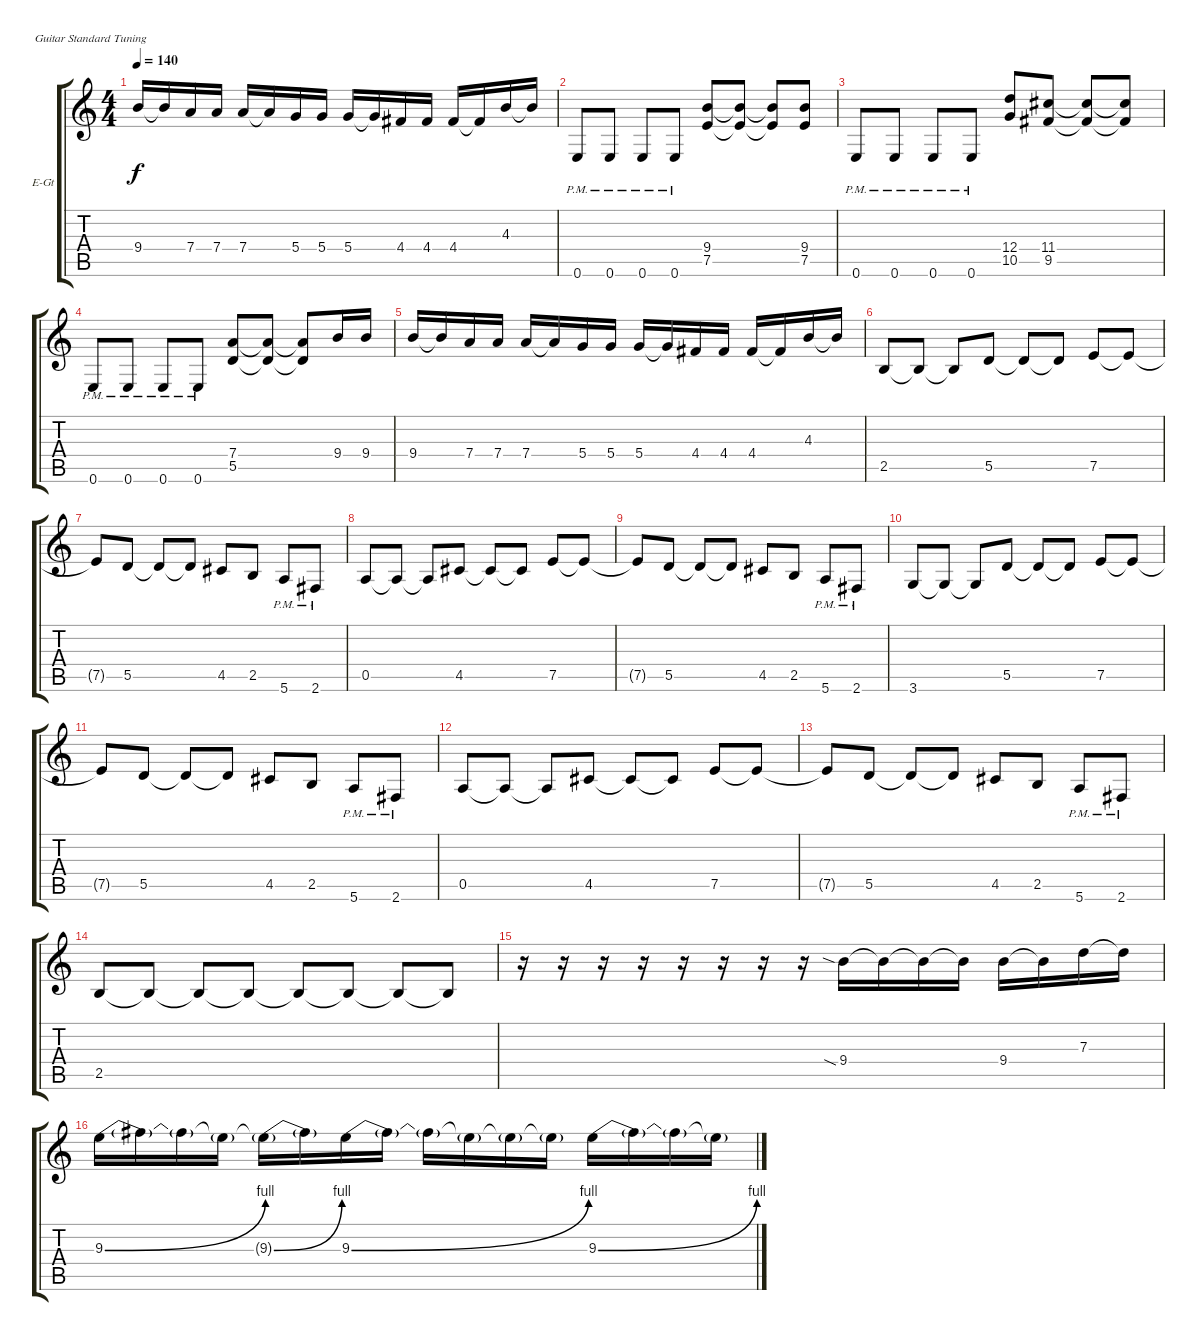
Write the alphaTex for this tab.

\defaultSystemsLayout 4
\bracketExtendMode groupsimilarinstruments
\firstSystemTrackNameOrientation horizontal
\otherSystemsTrackNameOrientation horizontal
\track ("Electric Guitar" "E-Gt") {instrument distortionguitar}
\staff {score tabs}
\tuning (E4 B3 G3 D3 A2 E2)
\ts (4 4)
\tempo 140
\clef g2
\ks c
9.4.16{dy f} 9.4{t}.16 7.4.16 7.4.16 7.4.16 7.4{t}.16 5.4.16 5.4.16 5.4.16 5.4{t}.16 4.4.16 4.4.16 4.4.16 4.4{t}.16 4.3.16 4.3{t}.16 |
0.6{pm}.8 0.6{pm}.8 0.6{pm}.8 0.6{pm}.8 (7.5 9.4).8 (7.5{t} 9.4{t}).8 (7.5{t} 9.4{t}).8 (7.5 9.4).8 |
0.6{pm}.8 0.6{pm}.8 0.6{pm}.8 0.6{pm}.8 (10.5 12.4).8 (9.5 11.4).8 (9.5{t} 11.4{t}).8 (9.5{t} 11.4{t}).8 |
0.6{pm}.8 0.6{pm}.8 0.6{pm}.8 0.6{pm}.8 (5.5 7.4).8 (5.5{t} 7.4{t}).8 (5.5{t} 7.4{t}).8 9.4.16 9.4.16 |
9.4.16 9.4{t}.16 7.4.16 7.4.16 7.4.16 7.4{t}.16 5.4.16 5.4.16 5.4.16 5.4{t}.16 4.4.16 4.4.16 4.4.16 4.4{t}.16 4.3.16 4.3{t}.16 |
2.5.8 2.5{t}.8 2.5{t}.8 5.5.8 5.5{t}.8 5.5{t}.8 7.5.8 7.5{t}.8 |
7.5{t}.8 5.5.8 5.5{t}.8 5.5{t}.8 4.5.8 2.5.8 5.6{pm}.8 2.6{pm}.8 |
0.5.8 0.5{t}.8 0.5{t}.8 4.5.8 4.5{t}.8 4.5{t}.8 7.5.8 7.5{t}.8 |
7.5{t}.8 5.5.8 5.5{t}.8 5.5{t}.8 4.5.8 2.5.8 5.6{pm}.8 2.6{pm}.8 |
3.6.8 3.6{t}.8 3.6{t}.8 5.5.8 5.5{t}.8 5.5{t}.8 7.5.8 7.5{t}.8 |
7.5{t}.8 5.5.8 5.5{t}.8 5.5{t}.8 4.5.8 2.5.8 5.6{pm}.8 2.6{pm}.8 |
0.5.8 0.5{t}.8 0.5{t}.8 4.5.8 4.5{t}.8 4.5{t}.8 7.5.8 7.5{t}.8 |
7.5{t}.8 5.5.8 5.5{t}.8 5.5{t}.8 4.5.8 2.5.8 5.6{pm}.8 2.6{pm}.8 |
2.5.8 2.5{t}.8 2.5{t}.8 2.5{t}.8 2.5{t}.8 2.5{t}.8 2.5{t}.8 2.5{t}.8 |
r.16 r.16 r.16 r.16 r.16 r.16 r.16 r.16 9.4{sia}.16 9.4{t}.16 9.4{t}.16 9.4{t}.16 9.4.16 9.4{t}.16 7.3.16 7.3{t}.16 |
9.3{be (bend 0 0 15 4)}.16 9.3{t}.16 9.3{t}.16 9.3{t}.16 9.3{be (bend 0 0 15 4) t}.16 9.3{t}.16 9.3{be (bend 0 0 15 4)}.16 9.3{t}.16 9.3{t}.16 9.3{t}.16 9.3{t}.16 9.3{t}.16 9.3{be (bend 0 0 15 4)}.16 9.3{t}.16 9.3{t}.16 9.3{t}.16
